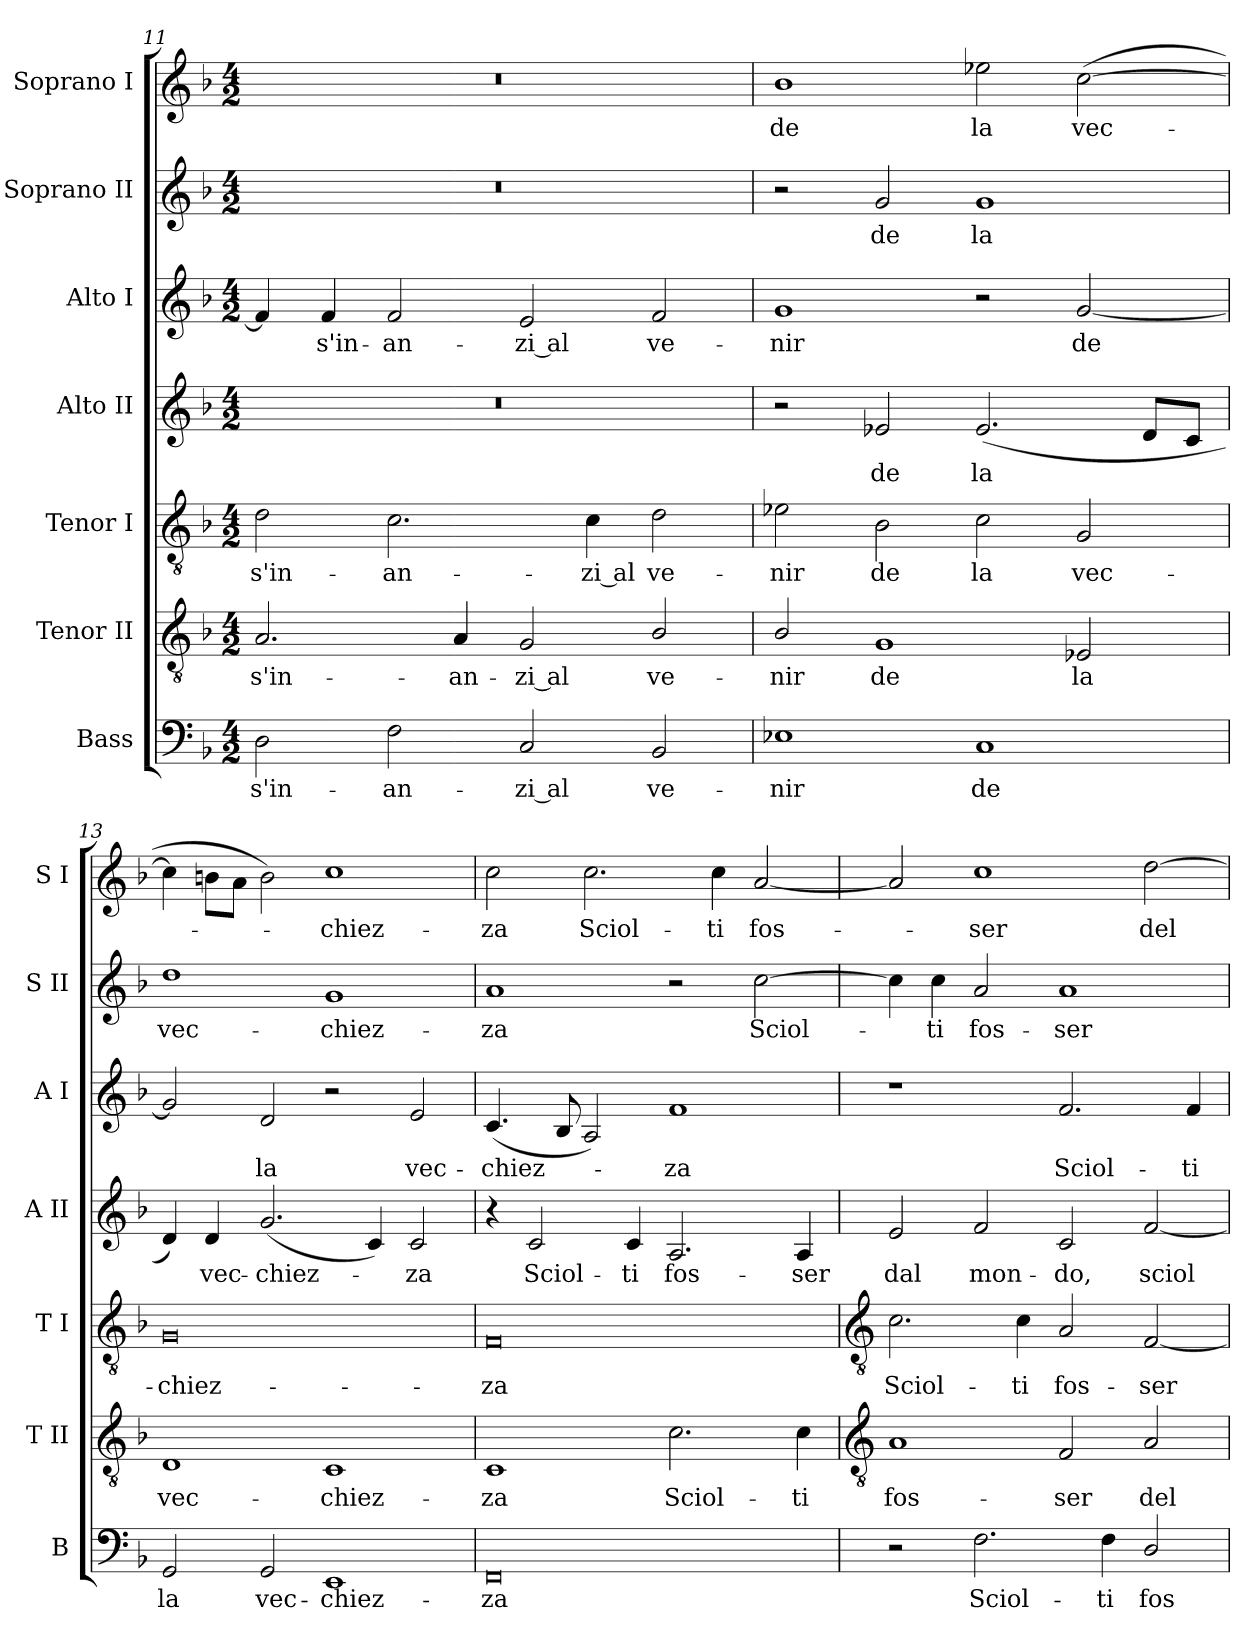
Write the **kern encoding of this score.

**kern	**text	**kern	**text	**kern	**text	**kern	**text	**kern	**text	**kern	**text	**kern	**text
*part7	*part7	*part6	*part6	*part5	*part5	*part4	*part4	*part3	*part3	*part2	*part2	*part1	*part1
*staff7	*staff7	*staff6	*staff6	*staff5	*staff5	*staff4	*staff4	*staff3	*staff3	*staff2	*staff2	*staff1	*staff1
*I"Bass	*	*I"Tenor II	*	*I"Tenor I	*	*I"Alto II	*	*I"Alto I	*	*I"Soprano II	*	*I"Soprano I	*
*I'B	*	*I'T II	*	*I'T I	*	*I'A II	*	*I'A I	*	*I'S II	*	*I'S I	*
!!LO:LB:g=z
*clefF4	*	*clefGv2	*	*clefGv2	*	*clefG2	*	*clefG2	*	*clefG2	*	*clefG2	*
*k[b-]	*	*k[b-]	*	*k[b-]	*	*k[b-]	*	*k[b-]	*	*k[b-]	*	*k[b-]	*
*F:	*	*F:	*	*F:	*	*F:	*	*F:	*	*F:	*	*F:	*
*M4/2	*	*M4/2	*	*M4/2	*	*M4/2	*	*M4/2	*	*M4/2	*	*M4/2	*
=11	=11	=11	=11	=11	=11	=11	=11	=11	=11	=11	=11	=11	=11
!	!LO:LY:b	!	!LO:LY:b	!	!LO:LY:b	!	!	!	!	!	!	!	!
2D	s'in-	2.A	s'in-	2d	s'in-	0r	.	4f]	.	0r	.	0r	.
!	!	!	!	!	!	!	!	!	!LO:LY:b	!	!	!	!
.	.	.	.	.	.	.	.	4f	s'in-	.	.	.	.
!	!LO:LY:b	!	!	!	!LO:LY:b	!	!	!	!LO:LY:b	!	!	!	!
2F	-an-	.	.	2.c	-an-	.	.	2f	-an-	.	.	.	.
!	!	!	!LO:LY:b	!	!	!	!	!	!	!	!	!	!
.	.	4A	-an-	.	.	.	.	.	.	.	.	.	.
!	!LO:LY:b	!	!LO:LY:b	!	!	!	!	!	!LO:LY:b	!	!	!	!
2C	-zi al	2G	-zi al	.	.	.	.	2e	-zi al	.	.	.	.
!	!	!	!	!	!LO:LY:b	!	!	!	!	!	!	!	!
.	.	.	.	4c	-zi al	.	.	.	.	.	.	.	.
!	!LO:LY:b	!	!LO:LY:b	!	!LO:LY:b	!	!	!	!LO:LY:b	!	!	!	!
2BB-	ve-	2B-/	ve-	2d	ve-	.	.	2f	ve-	.	.	.	.
=12	=12	=12	=12	=12	=12	=12	=12	=12	=12	=12	=12	=12	=12
!	!LO:LY:b	!	!LO:LY:b	!	!LO:LY:b	!	!	!	!LO:LY:b	!	!	!	!LO:LY:b
1E-X	-nir	2B-/	-nir	2e-X	-nir	2r	.	1g	-nir	2r	.	1b-	de
!	!	!	!LO:LY:b	!	!LO:LY:b	!	!LO:LY:b	!	!	!	!LO:LY:b	!	!
.	.	1G	de	2B-	de	2e-X	de	.	.	2g	de	.	.
!	!LO:LY:b	!	!	!	!LO:LY:b	!	!LO:LY:b	!	!	!	!LO:LY:b	!	!LO:LY:b
1C	de	.	.	2c	la	(<2.e-	la	2r	.	1g	la	2ee-X	la
!	!	!	!LO:LY:b	!	!LO:LY:b	!	!	!	!LO:LY:b	!	!	!	!LO:LY:b
.	.	2E-X	la	2G	vec-	.	.	[2g	de	.	.	(>[2cc	vec-
.	.	.	.	.	.	8dL	.	.	.	.	.	.	.
.	.	.	.	.	.	8cJ	.	.	.	.	.	.	.
=13	=13	=13	=13	=13	=13	=13	=13	=13	=13	=13	=13	=13	=13
!	!LO:LY:b	!	!LO:LY:b	!	!LO:LY:b	!	!	!	!	!	!LO:LY:b	!	!
2GG	la	1D	vec-	0G	-chiez-	4d)	.	2g]	.	1dd	vec-	4cc]	.
!	!	!	!	!	!	!	!LO:LY:b	!	!	!	!	!	!
.	.	.	.	.	.	4d	vec-	.	.	.	.	8bn\L	.
.	.	.	.	.	.	.	.	.	.	.	.	8a\J	.
!	!LO:LY:b	!	!	!	!	!	!LO:LY:b	!	!LO:LY:b	!	!	!	!
2GG	vec-	.	.	.	.	(<2.g	-chiez-	2d	la	.	.	2b)	.
!	!LO:LY:b	!	!LO:LY:b	!	!	!	!	!	!	!	!LO:LY:b	!	!LO:LY:b
1EE	-chiez-	1C	-chiez-	.	.	.	.	2r	.	1g	-chiez-	1cc	chiez-
.	.	.	.	.	.	4c)	.	.	.	.	.	.	.
!	!	!	!	!	!	!	!LO:LY:b	!	!LO:LY:b	!	!	!	!
.	.	.	.	.	.	2c	za	2e	vec-	.	.	.	.
=14	=14	=14	=14	=14	=14	=14	=14	=14	=14	=14	=14	=14	=14
!	!LO:LY:b	!	!LO:LY:b	!	!LO:LY:b	!	!	!	!LO:LY:b	!	!LO:LY:b	!	!LO:LY:b
0FF	-za	1C	-za	0F	-za	4r	.	(<4.c	-chiez-	1a	-za	2cc	-za
!	!	!	!	!	!	!	!LO:LY:b	!	!	!	!	!	!
.	.	.	.	.	.	2c	Sciol-	.	.	.	.	.	.
.	.	.	.	.	.	.	.	8B-	.	.	.	.	.
!	!	!	!	!	!	!	!	!	!	!	!	!	!LO:LY:b
.	.	.	.	.	.	.	.	2A)	.	.	.	2.cc	Sciol-
!	!	!	!	!	!	!	!LO:LY:b	!	!	!	!	!	!
.	.	.	.	.	.	4c	-ti	.	.	.	.	.	.
!	!	!	!LO:LY:b	!	!	!	!LO:LY:b	!	!LO:LY:b	!	!	!	!
.	.	2.c	Sciol-	.	.	2.A	fos-	1f	za	2r	.	.	.
!	!	!	!	!	!	!	!	!	!	!	!	!	!LO:LY:b
.	.	.	.	.	.	.	.	.	.	.	.	4cc	-ti
!	!	!	!	!	!	!	!	!	!	!	!LO:LY:b	!	!LO:LY:b
.	.	.	.	.	.	.	.	.	.	[2cc	Sciol-	[2a	fos-
!	!	!	!LO:LY:b	!	!	!	!LO:LY:b	!	!	!	!	!	!
.	.	4c	-ti	.	.	4A	-ser	.	.	.	.	.	.
!!LO:LB:g=z
=15	=15	=15	=15	=15	=15	=15	=15	=15	=15	=15	=15	=15	=15
*	*	*clefGv2	*	*clefGv2	*	*	*	*	*	*	*	*	*
!	!	!	!LO:LY:b	!	!LO:LY:b	!	!LO:LY:b	!	!	!	!	!	!
2r	.	1A	fos-	2.c	Sciol-	2e	dal	1r	.	4cc]	.	2a]	.
!	!	!	!	!	!	!	!	!	!	!	!LO:LY:b	!	!
.	.	.	.	.	.	.	.	.	.	4cc	ti	.	.
!	!LO:LY:b	!	!	!	!	!	!LO:LY:b	!	!	!	!LO:LY:b	!	!LO:LY:b
2.F	Sciol-	.	.	.	.	2f	mon-	.	.	2a	fos-	1cc	ser
!	!	!	!	!	!LO:LY:b	!	!	!	!	!	!	!	!
.	.	.	.	4c	-ti	.	.	.	.	.	.	.	.
!	!	!	!LO:LY:b	!	!LO:LY:b	!	!LO:LY:b	!	!LO:LY:b	!	!LO:LY:b	!	!
.	.	2F	-ser	2A	fos-	2c	-do,	2.f	Sciol-	1a	-ser	.	.
!	!LO:LY:b	!	!	!	!	!	!	!	!	!	!	!	!
4F	-ti	.	.	.	.	.	.	.	.	.	.	.	.
!	!LO:LY:b	!	!LO:LY:b	!	!LO:LY:b	!	!LO:LY:b	!	!	!	!	!	!LO:LY:b
2D/	fos-	2A	del	[2F	-ser	[2f	sciol-	.	.	.	.	[2dd	del
!	!	!	!	!	!	!	!	!	!LO:LY:b	!	!	!	!
.	.	.	.	.	.	.	.	4f	-ti	.	.	.	.
=	=	=	=	=	=	=	=	=	=	=	=	=	=
*-	*-	*-	*-	*-	*-	*-	*-	*-	*-	*-	*-	*-	*-
